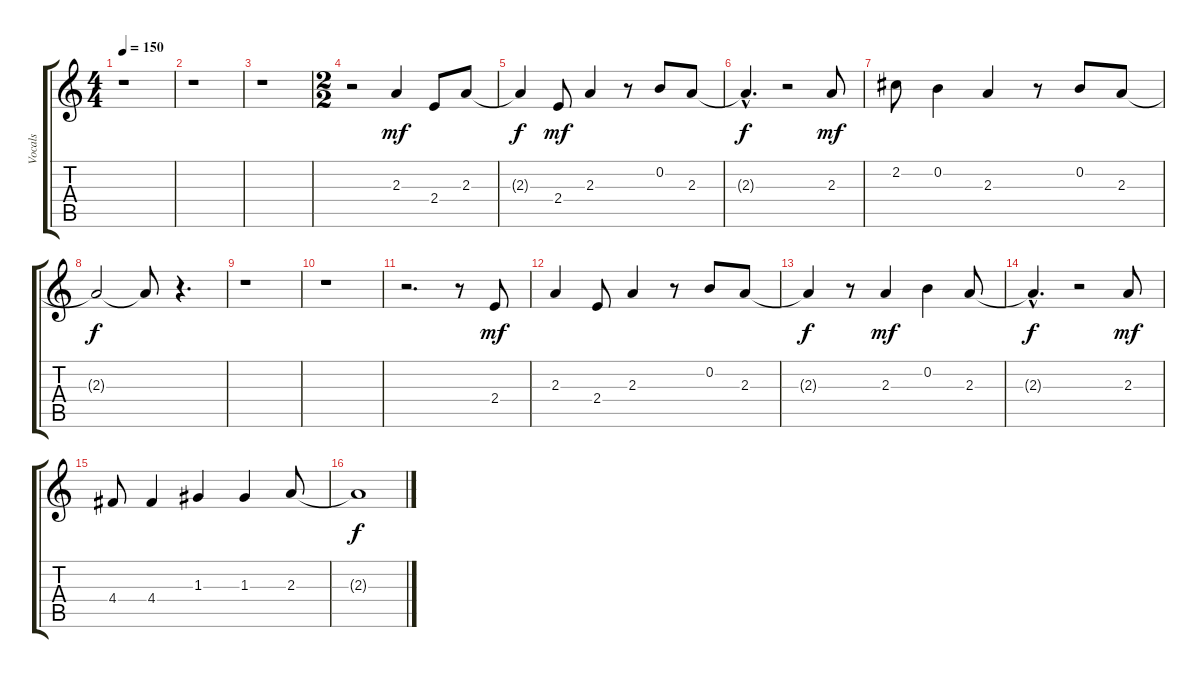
\track ("Vocals" "Vocals") {instrument electricguitarjazz}
\staff {score tabs}
\tuning (E4 B3 G3 D3 A2 E2) {hide}
\ts (4 4)
\tempo 150
\clef g2
\ks c
r.1{dy f} |
r.1 |
r.1 |
\ts (2 2)
r.2 2.3.4{dy mf} 2.4.8 2.3.8 |
2.3{t}.4{dy f} 2.4.8{dy mf} 2.3.4 r.8 0.2.8 2.3.8 |
2.3{hac t}.4{d dy f} r.2 2.3.8{dy mf} |
2.2.8 0.2.4 2.3.4 r.8 0.2.8 2.3.8 |
2.3{t}.2{dy f} 2.3{t}.8 r.4{d} |
r.1 |
r.1 |
r.2{d} r.8 2.4.8{dy mf} |
2.3.4 2.4.8 2.3.4 r.8 0.2.8 2.3.8 |
2.3{t}.4{dy f} r.8 2.3.4{dy mf} 0.2.4 2.3.8 |
2.3{hac t}.4{d dy f} r.2 2.3.8{dy mf} |
4.4.8 4.4.4 1.3.4 1.3.4 2.3.8 |
2.3{t}.1{dy f}
